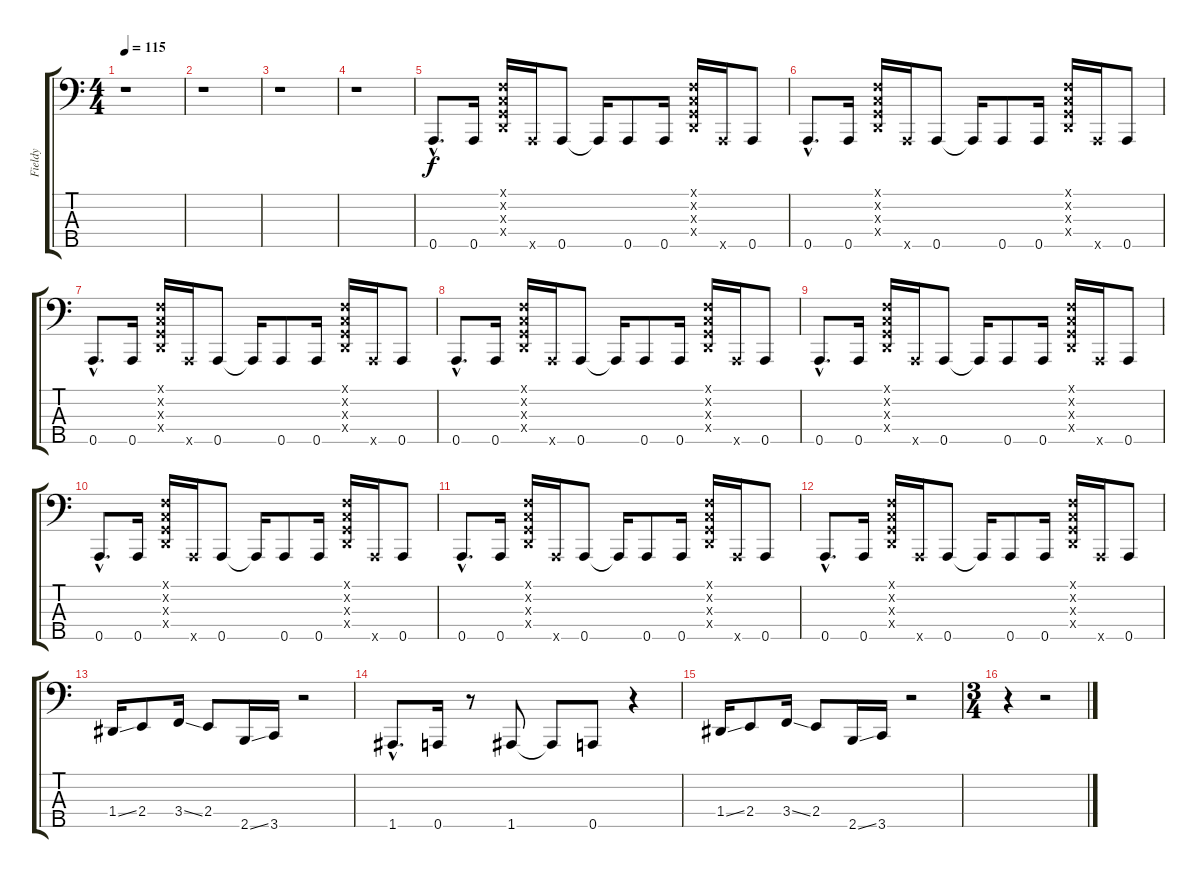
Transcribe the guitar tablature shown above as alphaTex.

\track ("Fieldy" "Fieldy") {instrument slapbass1}
\staff {score tabs}
\tuning (F2 C2 G1 D1 A0) {hide}
\ts (4 4)
\tempo 115
\clef f4
\ks c
r.1{dy f instrument slapbass1} |
r.1 |
r.1 |
r.1 |
0.5{hac}.8{d} 0.5.16 (0.1{x} 0.2{x} 0.3{x} 0.4{x}).16 0.5{x}.16 0.5.8 0.5{t}.16 0.5.8 0.5.16 (0.1{x} 0.2{x} 0.3{x} 0.4{x}).16 0.5{x}.16 0.5.8 |
0.5{hac}.8{d} 0.5.16 (0.1{x} 0.2{x} 0.3{x} 0.4{x}).16 0.5{x}.16 0.5.8 0.5{t}.16 0.5.8 0.5.16 (0.1{x} 0.2{x} 0.3{x} 0.4{x}).16 0.5{x}.16 0.5.8 |
0.5{hac}.8{d} 0.5.16 (0.1{x} 0.2{x} 0.3{x} 0.4{x}).16 0.5{x}.16 0.5.8 0.5{t}.16 0.5.8 0.5.16 (0.1{x} 0.2{x} 0.3{x} 0.4{x}).16 0.5{x}.16 0.5.8 |
0.5{hac}.8{d} 0.5.16 (0.1{x} 0.2{x} 0.3{x} 0.4{x}).16 0.5{x}.16 0.5.8 0.5{t}.16 0.5.8 0.5.16 (0.1{x} 0.2{x} 0.3{x} 0.4{x}).16 0.5{x}.16 0.5.8 |
0.5{hac}.8{d} 0.5.16 (0.1{x} 0.2{x} 0.3{x} 0.4{x}).16 0.5{x}.16 0.5.8 0.5{t}.16 0.5.8 0.5.16 (0.1{x} 0.2{x} 0.3{x} 0.4{x}).16 0.5{x}.16 0.5.8 |
0.5{hac}.8{d} 0.5.16 (0.1{x} 0.2{x} 0.3{x} 0.4{x}).16 0.5{x}.16 0.5.8 0.5{t}.16 0.5.8 0.5.16 (0.1{x} 0.2{x} 0.3{x} 0.4{x}).16 0.5{x}.16 0.5.8 |
0.5{hac}.8{d} 0.5.16 (0.1{x} 0.2{x} 0.3{x} 0.4{x}).16 0.5{x}.16 0.5.8 0.5{t}.16 0.5.8 0.5.16 (0.1{x} 0.2{x} 0.3{x} 0.4{x}).16 0.5{x}.16 0.5.8 |
0.5{hac}.8{d} 0.5.16 (0.1{x} 0.2{x} 0.3{x} 0.4{x}).16 0.5{x}.16 0.5.8 0.5{t}.16 0.5.8 0.5.16 (0.1{x} 0.2{x} 0.3{x} 0.4{x}).16 0.5{x}.16 0.5.8 |
1.4{ss}.16 2.4.8 3.4{ss}.16 2.4.8 2.5{ss}.16 3.5.16 r.2 |
1.5{hac}.8{d} 0.5.16 r.8 1.5.8 1.5{t}.8 0.5.8 r.4 |
1.4{ss}.16 2.4.8 3.4{ss}.16 2.4.8 2.5{ss}.16 3.5.16 r.2 |
\ts (3 4)
r.4 r.2
